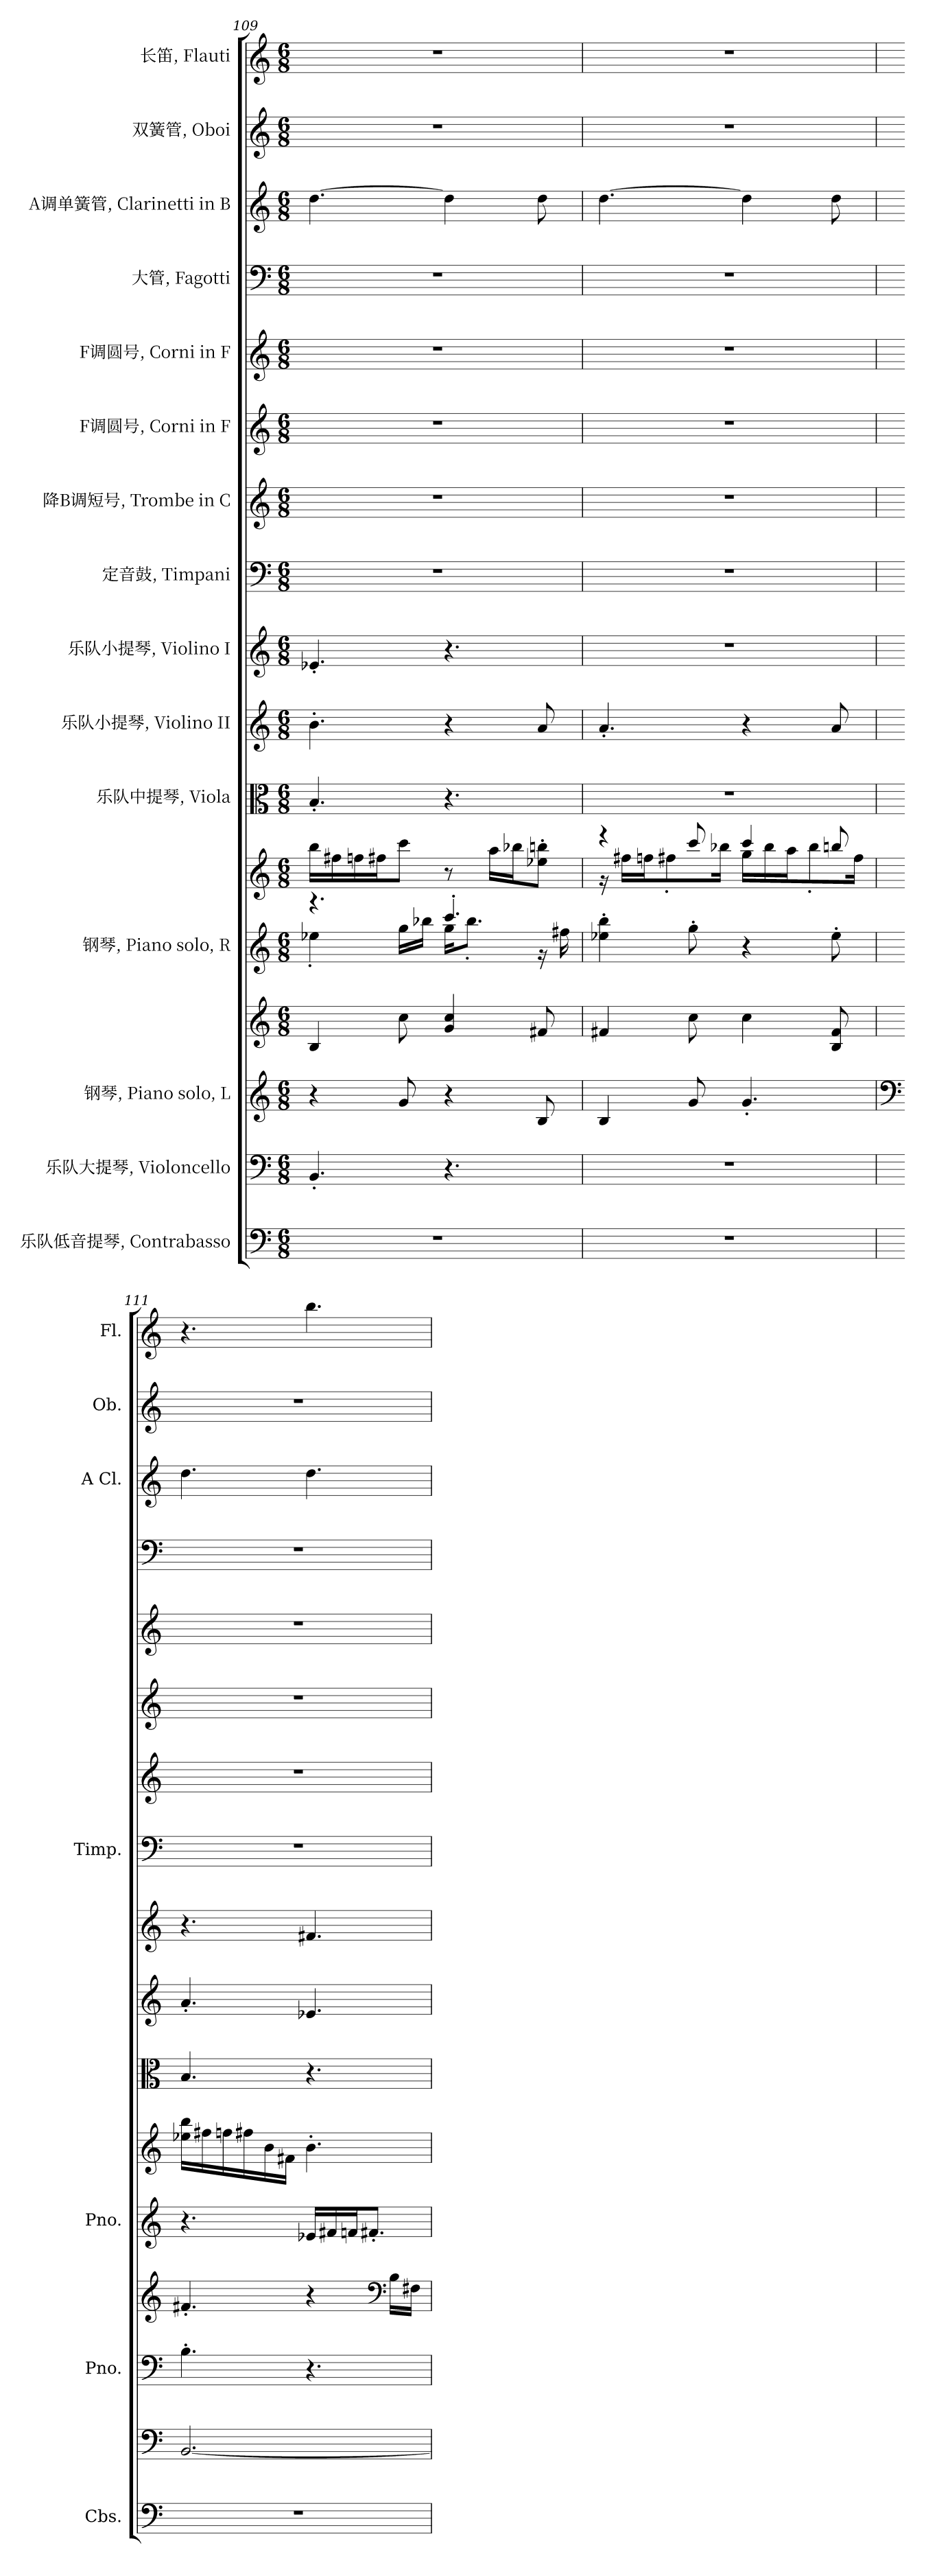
**kern	**kern	**kern	**kern	**kern	**kern	**kern	**kern	**kern	**kern	**kern	**kern	**kern	**kern	**kern	**kern	**kern
*part15	*part14	*part13	*part13	*part12	*part12	*part11	*part10	*part9	*part8	*part7	*part6	*part5	*part4	*part3	*part2	*part1
*staff17	*staff16	*staff15	*staff14	*staff13	*staff12	*staff11	*staff10	*staff9	*staff8	*staff7	*staff6	*staff5	*staff4	*staff3	*staff2	*staff1
*I"乐队低音提琴, Contrabasso	*I"乐队大提琴, Violoncello	*I"钢琴, Piano solo, L	*	*I"钢琴, Piano solo, R	*	*I"乐队中提琴, Viola	*I"乐队小提琴, Violino II	*I"乐队小提琴, Violino I	*I"定音鼓, Timpani	*I"降B调短号, Trombe in C	*I"F调圆号, Corni in F	*I"F调圆号, Corni in F	*I"大管, Fagotti	*I"A调单簧管, Clarinetti in B	*I"双簧管, Oboi	*I"长笛, Flauti
*I'Cbs.	*	*I'Pno.	*	*I'Pno.	*	*	*	*	*I'Timp.	*	*	*	*	*I'A Cl.	*I'Ob.	*I'Fl.
!!LO:PB:g=z
*clefF4	*clefF4	*clefG2	*clefG2	*clefG2	*clefG2	*clefC3	*clefG2	*clefG2	*clefF4	*clefG2	*clefG2	*clefG2	*clefF4	*clefG2	*clefG2	*clefG2
*ITrd7c12	*	*	*	*	*	*	*	*	*	*ITrd1c2	*ITrd4c7	*ITrd4c7	*	*ITrd2c3	*	*
*k[]	*k[]	*k[]	*k[]	*k[]	*k[]	*k[]	*k[]	*k[]	*k[]	*k[b-e-]	*k[b-]	*k[b-]	*k[]	*k[f#c#g#]	*k[]	*k[]
*M6/8	*M6/8	*M6/8	*M6/8	*M6/8	*M6/8	*M6/8	*M6/8	*M6/8	*M6/8	*M6/8	*M6/8	*M6/8	*M6/8	*M6/8	*M6/8	*M6/8
*MM140	*MM140	*MM140	*MM140	*MM140	*MM140	*MM140	*MM140	*MM140	*MM140	*MM140	*MM140	*MM140	*MM140	*MM140	*MM140	*MM140
=109	=109	=109	=109	=109	=109	=109	=109	=109	=109	=109	=109	=109	=109	=109	=109	=109
*	*	*	*	*^	*	*	*	*	*	*	*	*	*	*	*	*
2.r	4.BB'/	4r	4B/	4.r	4ee-X'\	16bb\LL	4.B'/	4.b'\	4.e-X'/	2.r	2.r	2.r	2.r	2.r	[4.b\	2.r	2.r
.	.	.	.	.	.	16ff#X\	.	.	.	.	.	.	.	.	.	.	.
.	.	.	.	.	.	16ffn\	.	.	.	.	.	.	.	.	.	.	.
.	.	.	.	.	.	16ff#X\J	.	.	.	.	.	.	.	.	.	.	.
.	.	8g/	8cc\	.	16gg\LL	8ccc\J	.	.	.	.	.	.	.	.	.	.	.
.	.	.	.	.	16bb-X\JJ	.	.	.	.	.	.	.	.	.	.	.	.
.	4.r	4r	4g/ 4cc/	4.ccc'/	16gg\KL	8r	4.r	4r	4.r	.	.	.	.	.	4b\]	.	.
.	.	.	.	.	8.bb-'\J	.	.	.	.	.	.	.	.	.	.	.	.
.	.	.	.	.	.	16aa\LL	.	.	.	.	.	.	.	.	.	.	.
.	.	.	.	.	.	16bb-X\J	.	.	.	.	.	.	.	.	.	.	.
.	.	8B/	8f#X/	.	16r	8ee-X\' 8bbn\'J	.	8a/	.	.	.	.	.	.	8b\	.	.
.	.	.	.	.	16ff#X\	.	.	.	.	.	.	.	.	.	.	.	.
*	*	*	*	*v	*v	*	*	*	*	*	*	*	*	*	*	*	*
=110	=110	=110	=110	=110	=110	=110	=110	=110	=110	=110	=110	=110	=110	=110	=110	=110
*	*	*	*	*	*	*	*	*	*	*	*	*	*	*	*	*MM140
*	*	*	*	*	*^	*	*	*	*	*	*	*	*	*	*	*
2.r	2.r	4B/	4f#X/	4ee-X\' 4bb\'	4r	16r	2.r	4.a'/	2.r	2.r	2.r	2.r	2.r	2.r	[4.b\	2.r	2.r
.	.	.	.	.	.	16ff#X\LL	.	.	.	.	.	.	.	.	.	.	.
.	.	.	.	.	.	16ffn\J	.	.	.	.	.	.	.	.	.	.	.
.	.	.	.	.	.	8ff#X'\	.	.	.	.	.	.	.	.	.	.	.
.	.	8g/	8cc\	8gg'\	8ccc/	.	.	.	.	.	.	.	.	.	.	.	.
.	.	.	.	.	.	16bb-X\Jk	.	.	.	.	.	.	.	.	.	.	.
.	.	4.g'/	4cc\	4r	4ccc/	16gg\LL	.	4r	.	.	.	.	.	.	4b\]	.	.
.	.	.	.	.	.	16bb-\	.	.	.	.	.	.	.	.	.	.	.
.	.	.	.	.	.	16aa\J	.	.	.	.	.	.	.	.	.	.	.
.	.	.	.	.	.	8bb-'\	.	.	.	.	.	.	.	.	.	.	.
.	.	.	8B/ 8f#/	8ee-'\	8bbn/	.	.	8a/	.	.	.	.	.	.	8b\	.	.
.	.	.	.	.	.	16ff#\Jk	.	.	.	.	.	.	.	.	.	.	.
*	*	*	*	*	*v	*v	*	*	*	*	*	*	*	*	*	*	*
!!LO:PB:g=z
=111	=111	=111	=111	=111	=111	=111	=111	=111	=111	=111	=111	=111	=111	=111	=111	=111
*	*	*clefF4	*	*	*	*	*	*	*	*	*	*	*	*	*	*
*	*	*	*	*	*	*	*	*	*	*	*	*	*	*	*	*MM140
2.r	[2.BB/	4.B'\	4.f#X'/	4.r	16ee-X\ 16bb\LL	4.B/	4.a'/	4.r	2.r	2.r	2.r	2.r	2.r	4.b\	2.r	4.r
.	.	.	.	.	16ff#X\	.	.	.	.	.	.	.	.	.	.	.
.	.	.	.	.	16ffn\	.	.	.	.	.	.	.	.	.	.	.
.	.	.	.	.	16ff#X\	.	.	.	.	.	.	.	.	.	.	.
.	.	.	.	.	16b\	.	.	.	.	.	.	.	.	.	.	.
.	.	.	.	.	16f#X\JJ	.	.	.	.	.	.	.	.	.	.	.
*	*	*	*	*	*	*	*	*	*	*	*	*	*	*	*	*MM151
.	.	4.r	4r	16e-X/LL	4.b'\	4.r	4.e-X/	4.f#X/	.	.	.	.	.	4.b\	.	4.bb\
.	.	.	.	16f#X/	.	.	.	.	.	.	.	.	.	.	.	.
.	.	.	.	16fn/J	.	.	.	.	.	.	.	.	.	.	.	.
.	.	.	.	8.f#X'/J	.	.	.	.	.	.	.	.	.	.	.	.
*	*	*	*clefF4	*	*	*	*	*	*	*	*	*	*	*	*	*
.	.	.	16B\LL	.	.	.	.	.	.	.	.	.	.	.	.	.
.	.	.	16F#X\JJ	.	.	.	.	.	.	.	.	.	.	.	.	.
=	=	=	=	=	=	=	=	=	=	=	=	=	=	=	=	=
*-	*-	*-	*-	*-	*-	*-	*-	*-	*-	*-	*-	*-	*-	*-	*-	*-
